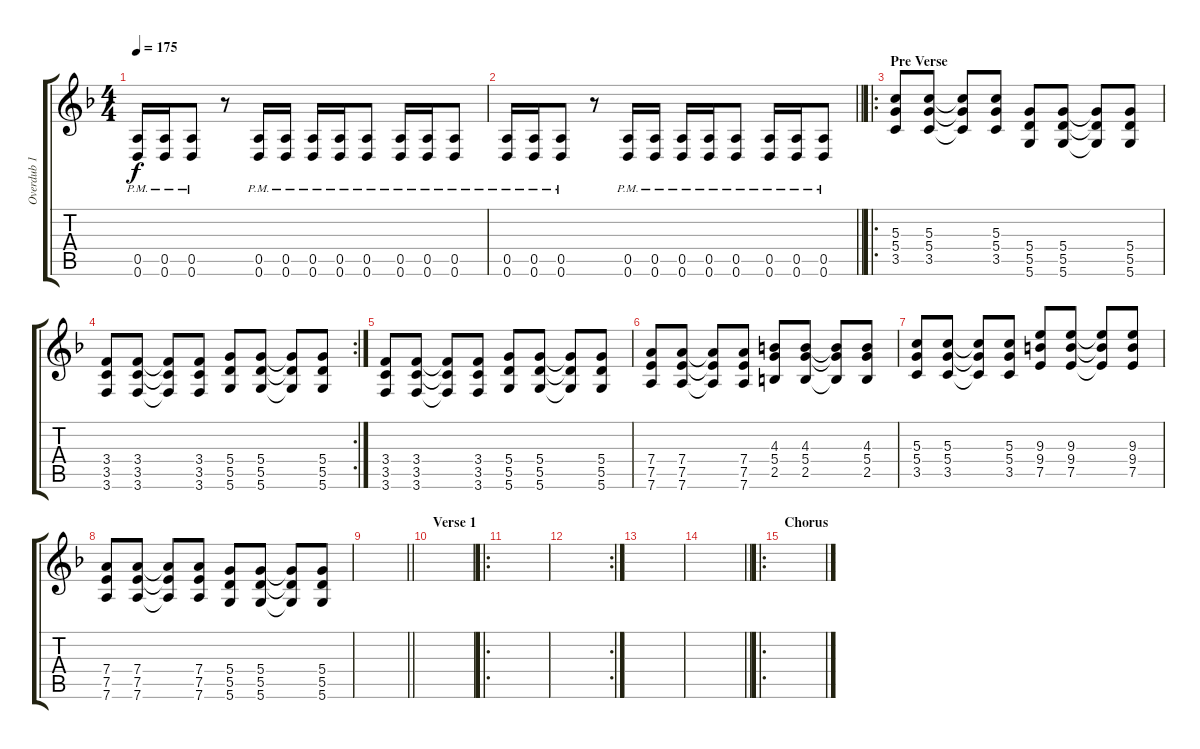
\track ("Overdub 1" "Overdub 1") {instrument distortionguitar}
\staff {score tabs}
\tuning (E4 B3 G3 D3 A2 D2) {hide}
\ts (4 4)
\tempo 175
\clef g2
\ks f
(0.5{pm} 0.6{pm}).16{dy f} (0.5{pm} 0.6{pm}).16 (0.5{pm} 0.6{pm}).8 r.8 (0.5{pm} 0.6{pm}).16 (0.5{pm} 0.6{pm}).16 (0.5{pm} 0.6{pm}).16 (0.5{pm} 0.6{pm}).16 (0.5{pm} 0.6{pm}).8 (0.5{pm} 0.6{pm}).16 (0.5{pm} 0.6{pm}).16 (0.5{pm} 0.6{pm}).8 |
\barLineRight lightlight
(0.5{pm} 0.6{pm}).16 (0.5{pm} 0.6{pm}).16 (0.5{pm} 0.6{pm}).8 r.8 (0.5{pm} 0.6{pm}).16 (0.5{pm} 0.6{pm}).16 (0.5{pm} 0.6{pm}).16 (0.5{pm} 0.6{pm}).16 (0.5{pm} 0.6{pm}).8 (0.5{pm} 0.6{pm}).16 (0.5{pm} 0.6{pm}).16 (0.5{pm} 0.6{pm}).8 |
\ro
\section ("" "Pre Verse")
(5.3 5.4 3.5).8 (5.3 5.4 3.5).8 (5.3{t} 5.4{t} 3.5{t}).8 (5.3 5.4 3.5).8 (5.4 5.5 5.6).8 (5.4 5.5 5.6).8 (5.4{t} 5.5{t} 5.6{t}).8 (5.4 5.5 5.6).8 |
\rc 2
(3.4 3.5 3.6).8 (3.4 3.5 3.6).8 (3.4{t} 3.5{t} 3.6{t}).8 (3.4 3.5 3.6).8 (5.4 5.5 5.6).8 (5.4 5.5 5.6).8 (5.4{t} 5.5{t} 5.6{t}).8 (5.4 5.5 5.6).8 |
(3.4 3.5 3.6).8 (3.4 3.5 3.6).8 (3.4{t} 3.5{t} 3.6{t}).8 (3.4 3.5 3.6).8 (5.4 5.5 5.6).8 (5.4 5.5 5.6).8 (5.4{t} 5.5{t} 5.6{t}).8 (5.4 5.5 5.6).8 |
(7.4 7.5 7.6).8 (7.4 7.5 7.6).8 (7.4{t} 7.5{t} 7.6{t}).8 (7.4 7.5 7.6).8 (4.3 5.4 2.5).8 (4.3 5.4 2.5).8 (4.3{t} 5.4{t} 2.5{t}).8 (4.3 5.4 2.5).8 |
(5.3 5.4 3.5).8 (5.3 5.4 3.5).8 (5.3{t} 5.4{t} 3.5{t}).8 (5.3 5.4 3.5).8 (9.3 9.4 7.5).8 (9.3 9.4 7.5).8 (9.3{t} 9.4{t} 7.5{t}).8 (9.3 9.4 7.5).8 |
(7.4 7.5 7.6).8 (7.4 7.5 7.6).8 (7.4{t} 7.5{t} 7.6{t}).8 (7.4 7.5 7.6).8 (5.4 5.5 5.6).8 (5.4 5.5 5.6).8 (5.4{t} 5.5{t} 5.6{t}).8 (5.4 5.5 5.6).8 |
\barLineRight lightlight
|
\section ("" "Verse 1")
|
\ro
|
\rc 2
|
|
\barLineRight lightlight
|
\ro
\section ("" "Chorus")
